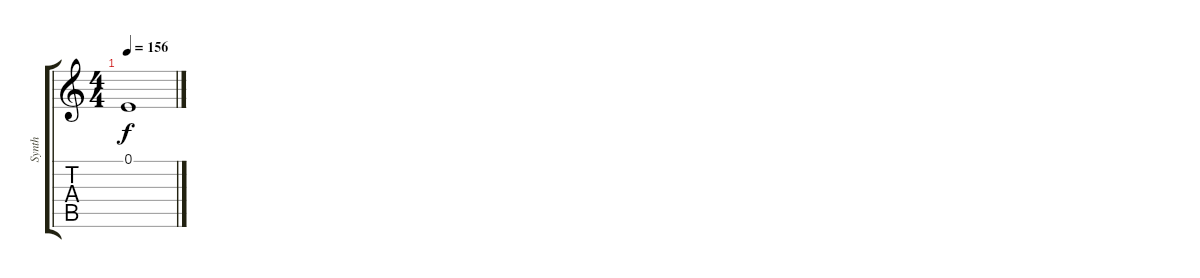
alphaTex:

\track ("Synth" "Synth") {instrument lead1square}
\staff {score tabs}
\tuning (E4 B3 G3 D3 A2 E2) {hide}
\ts (4 4)
\tempo 156
\clef g2
\ks c
0.1{t}.1{dy f}
